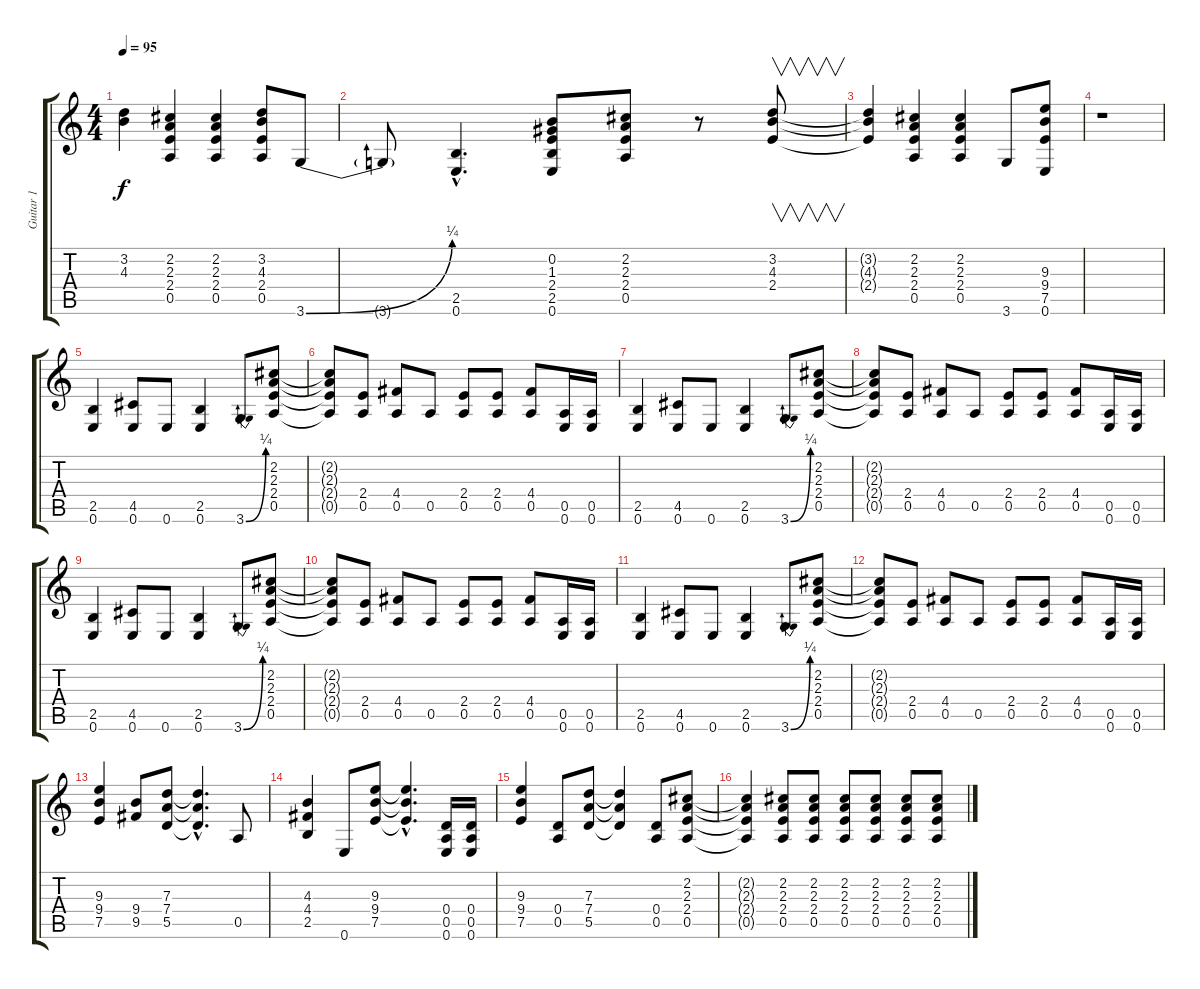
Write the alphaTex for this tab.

\track ("Guitar 1" "Guitar 1") {instrument overdrivenguitar}
\staff {score tabs}
\tuning (E4 B3 G3 D3 A2 E2) {hide}
\ts (4 4)
\tempo 95
\clef g2
\ks c
(3.2{t} 4.3{t}).4{dy f} (2.2 2.3 2.4 0.5).4 (2.2 2.3 2.4 0.5).4 (3.2 4.3 2.4 0.5).8 3.6{be (bend 0 0 60 1)}.8 |
3.6{t}.8 (2.5{hac} 0.6{hac}).4{d} (0.2 1.3 2.4 2.5 0.6).8 (2.2 2.3 2.4 0.5).8 r.8 (3.2 4.3 2.4).8{v} |
(3.2{t} 4.3{t} 2.4{t}).4 (2.2 2.3 2.4 0.5).4 (2.2 2.3 2.4 0.5).4 3.6.8 (9.3 9.4 7.5 0.6).8 |
r.1 |
(2.5 0.6).4 (4.5 0.6).8 0.6.8 (2.5 0.6).4 3.6{be (bend 0 0 60 1)}.8 (2.2 2.3 2.4 0.5).8 |
(2.2{t} 2.3{t} 2.4{t} 0.5{t}).8 (2.4 0.5).8 (4.4 0.5).8 0.5.8 (2.4 0.5).8 (2.4 0.5).8 (4.4 0.5).8 (0.5 0.6).16 (0.5 0.6).16 |
(2.5 0.6).4 (4.5 0.6).8 0.6.8 (2.5 0.6).4 3.6{be (bend 0 0 60 1)}.8 (2.2 2.3 2.4 0.5).8 |
(2.2{t} 2.3{t} 2.4{t} 0.5{t}).8 (2.4 0.5).8 (4.4 0.5).8 0.5.8 (2.4 0.5).8 (2.4 0.5).8 (4.4 0.5).8 (0.5 0.6).16 (0.5 0.6).16 |
(2.5 0.6).4 (4.5 0.6).8 0.6.8 (2.5 0.6).4 3.6{be (bend 0 0 60 1)}.8 (2.2 2.3 2.4 0.5).8 |
(2.2{t} 2.3{t} 2.4{t} 0.5{t}).8 (2.4 0.5).8 (4.4 0.5).8 0.5.8 (2.4 0.5).8 (2.4 0.5).8 (4.4 0.5).8 (0.5 0.6).16 (0.5 0.6).16 |
(2.5 0.6).4 (4.5 0.6).8 0.6.8 (2.5 0.6).4 3.6{be (bend 0 0 60 1)}.8 (2.2 2.3 2.4 0.5).8 |
(2.2{t} 2.3{t} 2.4{t} 0.5{t}).8 (2.4 0.5).8 (4.4 0.5).8 0.5.8 (2.4 0.5).8 (2.4 0.5).8 (4.4 0.5).8 (0.5 0.6).16 (0.5 0.6).16 |
(9.3 9.4 7.5).4 (9.4 9.5).8 (7.3 7.4 5.5).8 (7.3{hac t} 7.4{hac t} 5.5{hac t}).4{d} 0.5.8 |
(4.3 4.4 2.5).4 0.6.8 (9.3 9.4 7.5).8 (9.3{hac t} 9.4{hac t} 7.5{hac t}).4{d} (0.4 0.5 0.6).16 (0.4 0.5 0.6).16 |
(9.3 9.4 7.5).4 (0.4 0.5).8 (7.3 7.4 5.5).8 (7.3{t} 7.4{t} 5.5{t}).4 (0.4 0.5).8 (2.2 2.3 2.4 0.5).8 |
(2.2{t} 2.3{t} 2.4{t} 0.5{t}).4 (2.2 2.3 2.4 0.5).8 (2.2 2.3 2.4 0.5).8 (2.2 2.3 2.4 0.5).8 (2.2 2.3 2.4 0.5).8 (2.2 2.3 2.4 0.5).8 (2.2 2.3 2.4 0.5).8
